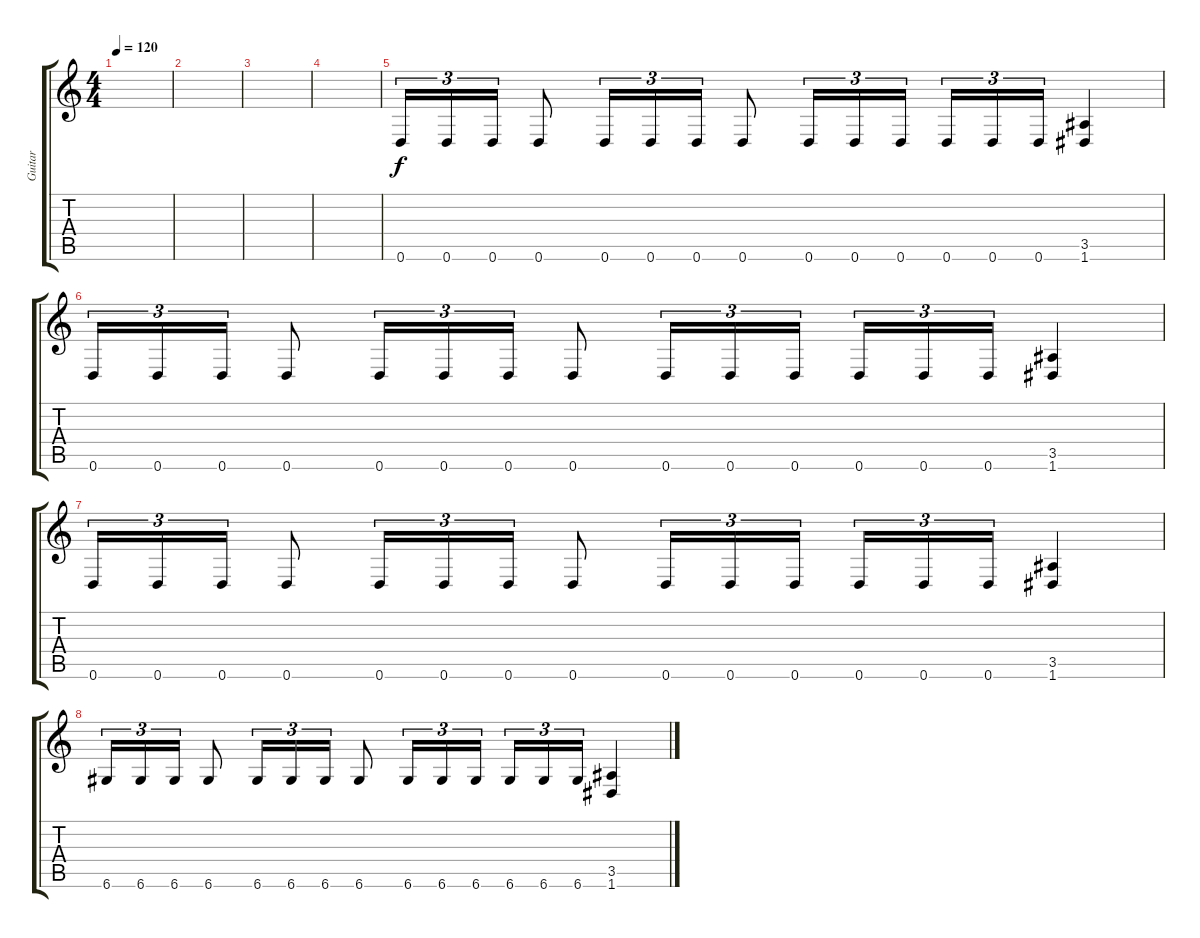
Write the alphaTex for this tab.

\track ("Guitar" "Guitar") {instrument distortionguitar}
\staff {score tabs}
\tuning (D4 A3 F3 C3 G2 D2) {hide}
\ts (4 4)
\tempo 120
\clef g2
\ks c
|
|
|
|
0.6.16{tu (3 2)} 0.6.16{tu (3 2)} 0.6.16{tu (3 2)} 0.6.8 0.6.16{tu (3 2)} 0.6.16{tu (3 2)} 0.6.16{tu (3 2)} 0.6.8 0.6.16{tu (3 2)} 0.6.16{tu (3 2)} 0.6.16{tu (3 2) beam splitsecondary} 0.6.16{tu (3 2)} 0.6.16{tu (3 2)} 0.6.16{tu (3 2)} (3.5 1.6).4 |
0.6.16{tu (3 2)} 0.6.16{tu (3 2)} 0.6.16{tu (3 2)} 0.6.8 0.6.16{tu (3 2)} 0.6.16{tu (3 2)} 0.6.16{tu (3 2)} 0.6.8 0.6.16{tu (3 2)} 0.6.16{tu (3 2)} 0.6.16{tu (3 2) beam splitsecondary} 0.6.16{tu (3 2)} 0.6.16{tu (3 2)} 0.6.16{tu (3 2)} (3.5 1.6).4 |
0.6.16{tu (3 2)} 0.6.16{tu (3 2)} 0.6.16{tu (3 2)} 0.6.8 0.6.16{tu (3 2)} 0.6.16{tu (3 2)} 0.6.16{tu (3 2)} 0.6.8 0.6.16{tu (3 2)} 0.6.16{tu (3 2)} 0.6.16{tu (3 2) beam splitsecondary} 0.6.16{tu (3 2)} 0.6.16{tu (3 2)} 0.6.16{tu (3 2)} (3.5 1.6).4 |
6.6.16{tu (3 2)} 6.6.16{tu (3 2)} 6.6.16{tu (3 2)} 6.6.8 6.6.16{tu (3 2)} 6.6.16{tu (3 2)} 6.6.16{tu (3 2)} 6.6.8 6.6.16{tu (3 2)} 6.6.16{tu (3 2)} 6.6.16{tu (3 2) beam splitsecondary} 6.6.16{tu (3 2)} 6.6.16{tu (3 2)} 6.6.16{tu (3 2)} (3.5 1.6).4
